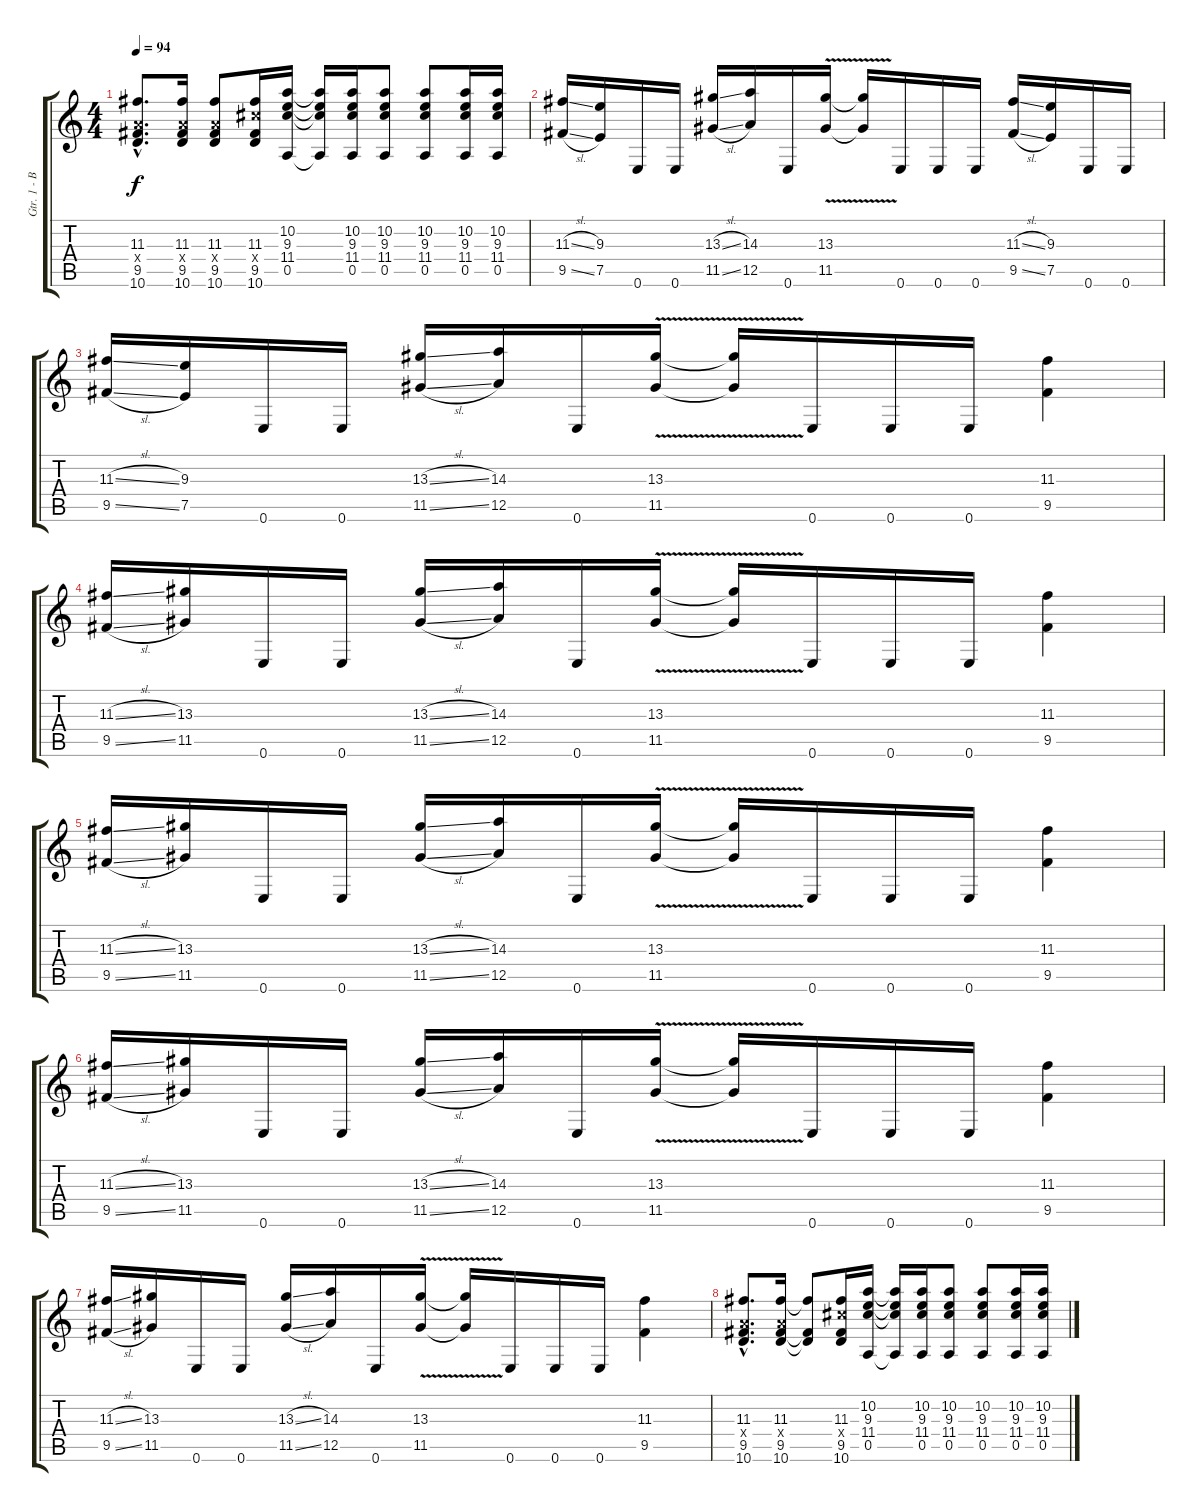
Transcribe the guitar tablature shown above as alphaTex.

\track ("Gtr. 1 - Billy" "Gtr. 1 - B") {instrument overdrivenguitar}
\staff {score tabs}
\tuning (E4 B3 G3 D3 A2 E2) {hide}
\ts (4 4)
\tempo 94
\clef g2
\ks c
(11.3{hac} 7.4{hac x} 9.5{hac} 10.6{hac}).8{d dy f} (11.3 7.4{x} 9.5 10.6).16 (11.3 7.4{x} 9.5 10.6).8 (11.3 11.4{x} 9.5 10.6).16 (10.2 9.3 11.4 0.5).16 (10.2{t} 9.3{t} 11.4{t} 0.5{t}).16 (10.2 9.3 11.4 0.5).16 (10.2 9.3 11.4 0.5).8 (10.2 9.3 11.4 0.5).8 (10.2 9.3 11.4 0.5).16 (10.2 9.3 11.4 0.5).16 |
(11.3{sl} 9.5{sl}).16 (9.3 7.5).16 0.6.16 0.6.16 (13.3{sl} 11.5{sl}).16 (14.3 12.5).16 0.6.16 (13.3{v} 11.5{v}).16 (13.3{t} 11.5{t}).16 0.6.16 0.6.16 0.6.16 (11.3{sl} 9.5{sl}).16 (9.3 7.5).16 0.6.16 0.6.16 |
(11.3{sl} 9.5{sl}).16 (9.3 7.5).16 0.6.16 0.6.16 (13.3{sl} 11.5{sl}).16 (14.3 12.5).16 0.6.16 (13.3{v} 11.5{v}).16 (13.3{t} 11.5{t}).16 0.6.16 0.6.16 0.6.16 (11.3 9.5).4 |
(11.3{sl} 9.5{sl}).16 (13.3 11.5).16 0.6.16 0.6.16 (13.3{sl} 11.5{sl}).16 (14.3 12.5).16 0.6.16 (13.3{v} 11.5{v}).16 (13.3{t} 11.5{t}).16 0.6.16 0.6.16 0.6.16 (11.3 9.5).4 |
(11.3{sl} 9.5{sl}).16 (13.3 11.5).16 0.6.16 0.6.16 (13.3{sl} 11.5{sl}).16 (14.3 12.5).16 0.6.16 (13.3{v} 11.5{v}).16 (13.3{t} 11.5{t}).16 0.6.16 0.6.16 0.6.16 (11.3 9.5).4 |
(11.3{sl} 9.5{sl}).16 (13.3 11.5).16 0.6.16 0.6.16 (13.3{sl} 11.5{sl}).16 (14.3 12.5).16 0.6.16 (13.3{v} 11.5{v}).16 (13.3{t} 11.5{t}).16 0.6.16 0.6.16 0.6.16 (11.3 9.5).4 |
(11.3{sl} 9.5{sl}).16 (13.3 11.5).16 0.6.16 0.6.16 (13.3{sl} 11.5{sl}).16 (14.3 12.5).16 0.6.16 (13.3{v} 11.5{v}).16 (13.3{t} 11.5{t}).16 0.6.16 0.6.16 0.6.16 (11.3 9.5).4 |
(11.3{hac} 7.4{hac x} 9.5{hac} 10.6{hac}).8{d} (11.3 7.4{x} 9.5 10.6).16 (11.3{t} 9.5{t} 10.6{t}).8 (11.3 11.4{x} 9.5 10.6).16 (10.2 9.3 11.4 0.5).16 (10.2{t} 9.3{t} 11.4{t} 0.5{t}).16 (10.2 9.3 11.4 0.5).16 (10.2 9.3 11.4 0.5).8 (10.2 9.3 11.4 0.5).8 (10.2 9.3 11.4 0.5).16 (10.2 9.3 11.4 0.5).16
